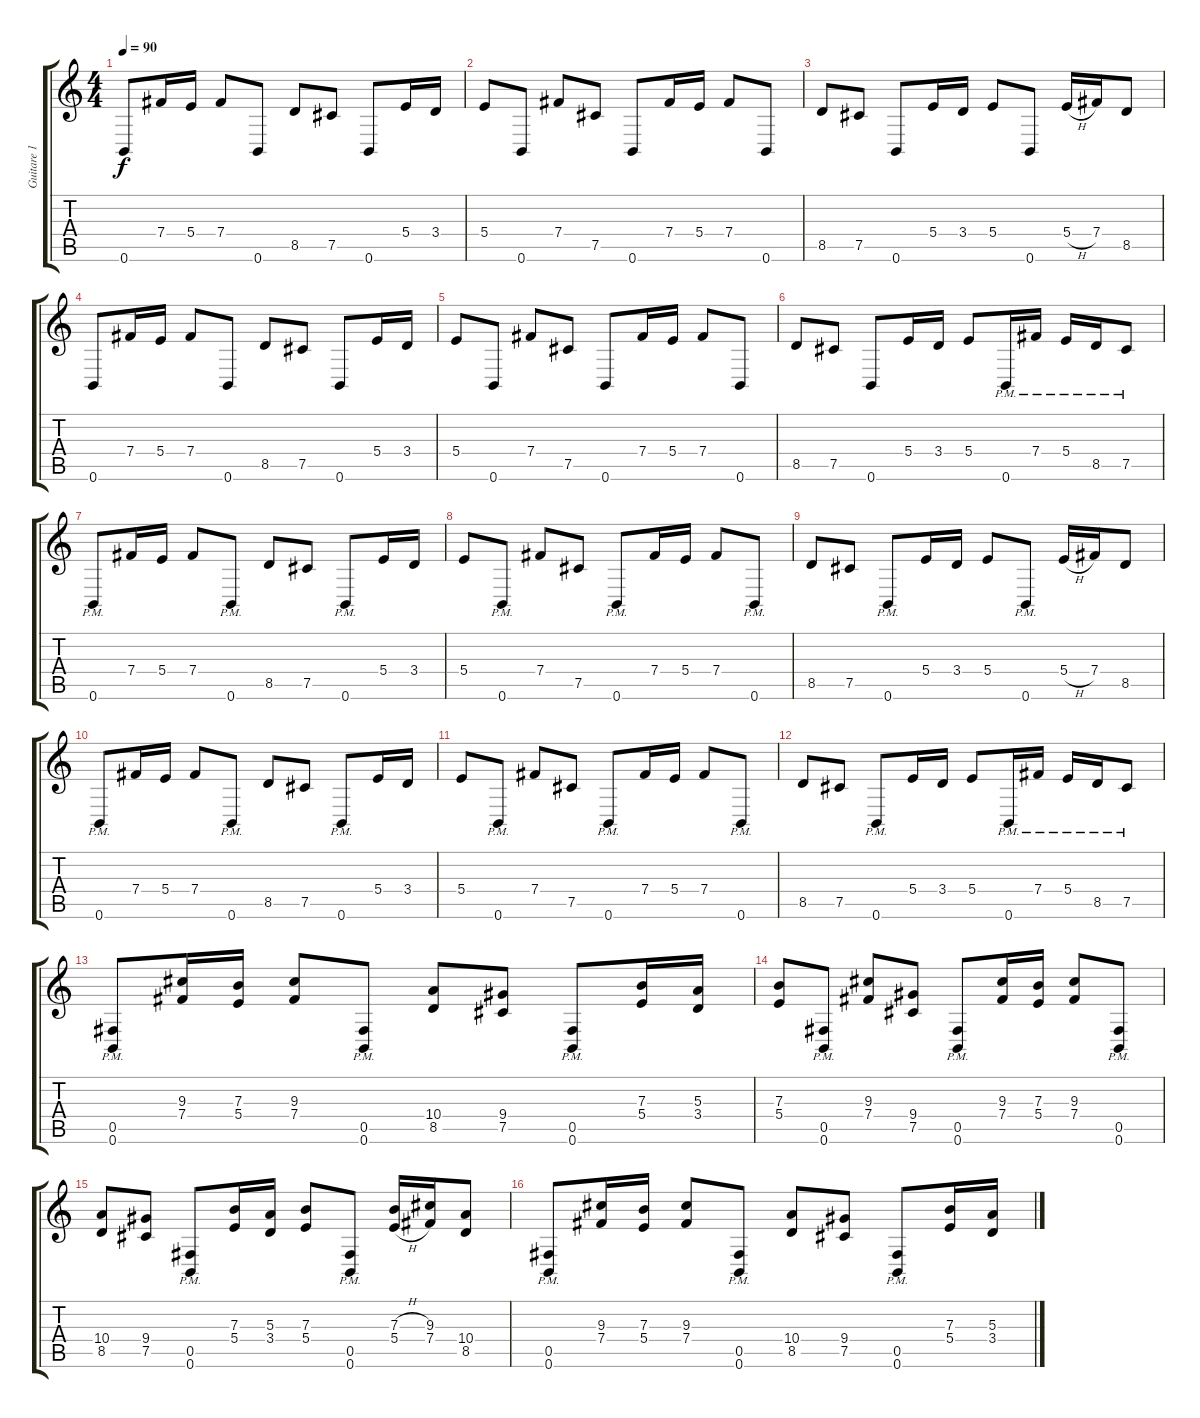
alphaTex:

\track ("Guitare 1" "Guitare 1") {instrument distortionguitar}
\staff {score tabs}
\tuning (Db4 Ab3 E3 B2 Gb2 B1) {hide}
\ts (4 4)
\tempo 90
\clef g2
\ks c
0.6.8{dy f instrument distortionguitar} 7.4.16 5.4.16 7.4.8 0.6.8 8.5.8 7.5.8 0.6.8 5.4.16 3.4.16 |
5.4.8 0.6.8 7.4.8 7.5.8 0.6.8 7.4.16 5.4.16 7.4.8 0.6.8 |
8.5.8 7.5.8 0.6.8 5.4.16 3.4.16 5.4.8 0.6.8 5.4{h}.16 7.4.16 8.5.8 |
0.6.8 7.4.16 5.4.16 7.4.8 0.6.8 8.5.8 7.5.8 0.6.8 5.4.16 3.4.16 |
5.4.8 0.6.8 7.4.8 7.5.8 0.6.8 7.4.16 5.4.16 7.4.8 0.6.8 |
8.5.8 7.5.8 0.6.8 5.4.16 3.4.16 5.4.8 0.6{pm}.16 7.4{pm}.16 5.4{pm}.16 8.5{pm}.16 7.5{pm}.8 |
0.6{pm}.8 7.4.16 5.4.16 7.4.8 0.6{pm}.8 8.5.8 7.5.8 0.6{pm}.8 5.4.16 3.4.16 |
5.4.8 0.6{pm}.8 7.4.8 7.5.8 0.6{pm}.8 7.4.16 5.4.16 7.4.8 0.6{pm}.8 |
8.5.8 7.5.8 0.6{pm}.8 5.4.16 3.4.16 5.4.8 0.6{pm}.8 5.4{h}.16 7.4.16 8.5.8 |
0.6{pm}.8 7.4.16 5.4.16 7.4.8 0.6{pm}.8 8.5.8 7.5.8 0.6{pm}.8 5.4.16 3.4.16 |
5.4.8 0.6{pm}.8 7.4.8 7.5.8 0.6{pm}.8 7.4.16 5.4.16 7.4.8 0.6{pm}.8 |
8.5.8 7.5.8 0.6{pm}.8 5.4.16 3.4.16 5.4.8 0.6{pm}.16 7.4{pm}.16 5.4{pm}.16 8.5{pm}.16 7.5{pm}.8 |
(0.5{pm} 0.6{pm}).8 (9.3 7.4).16 (7.3 5.4).16 (9.3 7.4).8 (0.5{pm} 0.6{pm}).8 (10.4 8.5).8 (9.4 7.5).8 (0.5{pm} 0.6{pm}).8 (7.3 5.4).16 (5.3 3.4).16 |
(7.3 5.4).8 (0.5{pm} 0.6{pm}).8 (9.3 7.4).8 (9.4 7.5).8 (0.5{pm} 0.6{pm}).8 (9.3 7.4).16 (7.3 5.4).16 (9.3 7.4).8 (0.5{pm} 0.6{pm}).8 |
(10.4 8.5).8 (9.4 7.5).8 (0.5{pm} 0.6{pm}).8 (7.3 5.4).16 (5.3 3.4).16 (7.3 5.4).8 (0.5{pm} 0.6{pm}).8 (7.3{h} 5.4{h}).16 (9.3 7.4).16 (10.4 8.5).8 |
(0.5{pm} 0.6{pm}).8 (9.3 7.4).16 (7.3 5.4).16 (9.3 7.4).8 (0.5{pm} 0.6{pm}).8 (10.4 8.5).8 (9.4 7.5).8 (0.5{pm} 0.6{pm}).8 (7.3 5.4).16 (5.3 3.4).16
